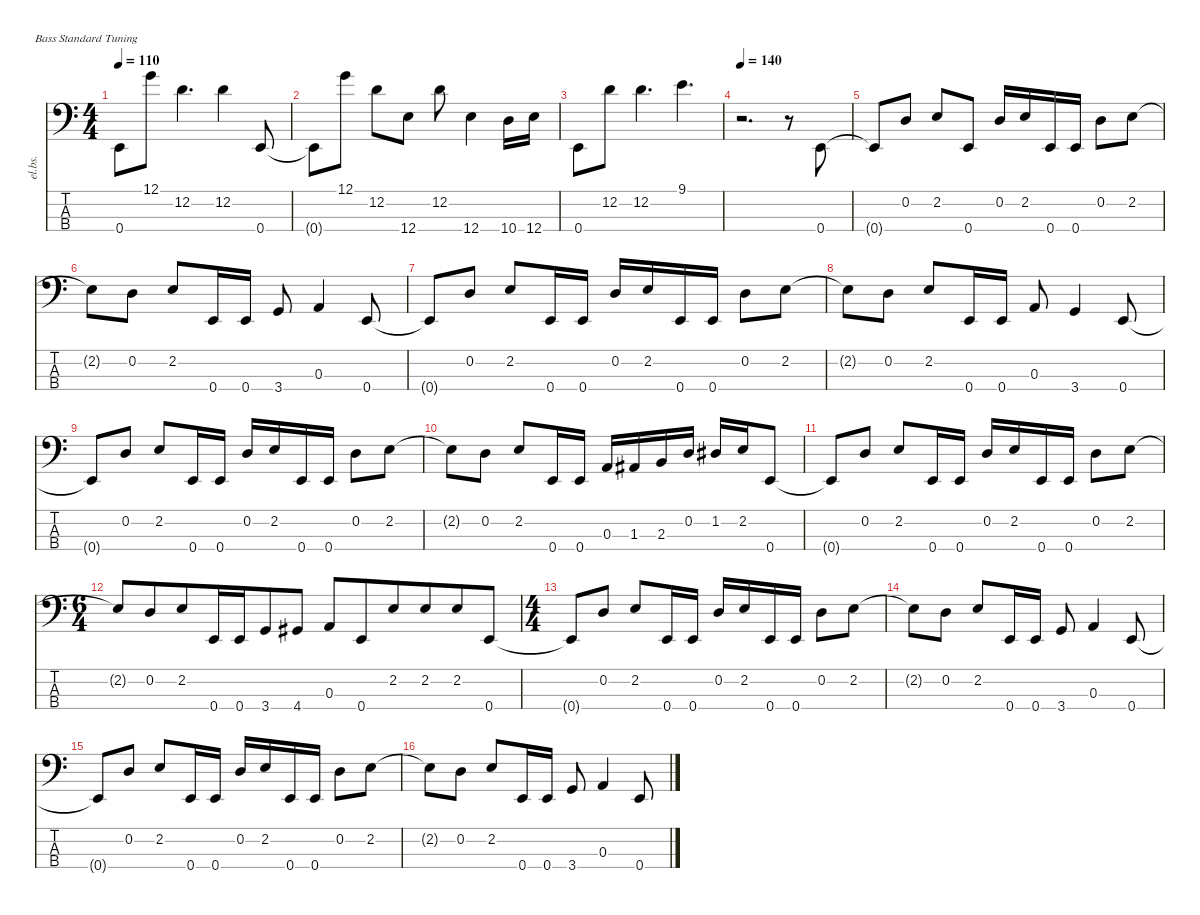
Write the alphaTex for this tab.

\defaultSystemsLayout 4
\hideDynamics
\bracketExtendMode nobrackets
\otherSystemsTrackNameOrientation horizontal
\track ("Bass" "el.bs.") {instrument electricbassfinger}
\staff {score tabs}
\tuning (G2 D2 A1 E1)
\ts (4 4)
\tempo 110
\clef f4
\ks c
0.4.8{dy f beam Down} 12.1.8{dy mp beam Down} 12.2.4{d beam Down} 12.2.4{beam Down} 0.4.8{dy f beam Up} |
0.4{t}.8{beam Down} 12.1.8{dy mp beam Down} 12.2.8{beam Down} 12.4.8{beam Down} 12.2.8{beam Down} 12.4.4{beam Down} 10.4.16{dy f beam Down} 12.4.16{beam Down} |
0.4.8{beam Down} 12.2.8{dy mp beam Down} 12.2.4{d beam Down} 9.1.4{d beam Down} |
\tempo 140
r.2{d beam Down} r.8{beam Down} 0.4.8{dy f beam Up} |
0.4{t}.8{beam Up} 0.2.8{beam Up} 2.2.8{beam Up} 0.4.8{beam Up} 0.2.16{beam Up} 2.2.16{beam Up} 0.4.16{beam Up} 0.4.16{beam Up} 0.2.8{beam Down} 2.2.8{beam Down} |
2.2{t}.8{beam Down} 0.2.8{beam Down} 2.2.8{beam Up} 0.4.16{beam Up} 0.4.16{beam Up} 3.4.8{beam Up} 0.3.4{beam Up} 0.4.8{beam Up} |
0.4{t}.8{beam Up} 0.2.8{beam Up} 2.2.8{beam Up} 0.4.16{beam Up} 0.4.16{beam Up} 0.2.16{beam Up} 2.2.16{beam Up} 0.4.16{beam Up} 0.4.16{beam Up} 0.2.8{beam Down} 2.2.8{beam Down} |
2.2{t}.8{beam Down} 0.2.8{beam Down} 2.2.8{beam Up} 0.4.16{beam Up} 0.4.16{beam Up} 0.3.8{beam Up} 3.4.4{beam Up} 0.4.8{beam Up} |
0.4{t}.8{beam Up} 0.2.8{beam Up} 2.2.8{beam Up} 0.4.16{beam Up} 0.4.16{beam Up} 0.2.16{beam Up} 2.2.16{beam Up} 0.4.16{beam Up} 0.4.16{beam Up} 0.2.8{beam Down} 2.2.8{beam Down} |
2.2{t}.8{beam Down} 0.2.8{beam Down} 2.2.8{beam Up} 0.4.16{beam Up} 0.4.16{beam Up} 0.3.16{beam Up} 1.3{acc #}.16{beam Up} 2.3.16{beam Up} 0.2.16{beam Up} 1.2{acc #}.16{beam Up} 2.2.16{beam Up} 0.4.8{beam Up} |
0.4{t}.8{beam Up} 0.2.8{beam Up} 2.2.8{beam Up} 0.4.16{beam Up} 0.4.16{beam Up} 0.2.16{beam Up} 2.2.16{beam Up} 0.4.16{beam Up} 0.4.16{beam Up} 0.2.8{beam Down} 2.2.8{beam Down} |
\ts (6 4)
\beaming (8 6 6)
2.2{t}.8{beam Up} 0.2.8{beam Up} 2.2.8{beam Up} 0.4.16{beam Up} 0.4.16{beam Up} 3.4.8{beam Up} 4.4{acc #}.8{beam Up} 0.3.8{beam Up} 0.4.8{beam Up} 2.2.8{beam Up} 2.2.8{beam Up} 2.2.8{beam Up} 0.4.8{beam Up} |
\ts (4 4)
\beaming (8 2 2 2 2)
0.4{t}.8{beam Up} 0.2.8{beam Up} 2.2.8{beam Up} 0.4.16{beam Up} 0.4.16{beam Up} 0.2.16{beam Up} 2.2.16{beam Up} 0.4.16{beam Up} 0.4.16{beam Up} 0.2.8{beam Down} 2.2.8{beam Down} |
2.2{t}.8{beam Down} 0.2.8{beam Down} 2.2.8{beam Up} 0.4.16{beam Up} 0.4.16{beam Up} 3.4.8{beam Up} 0.3.4{beam Up} 0.4.8{beam Up} |
0.4{t}.8{beam Up} 0.2.8{beam Up} 2.2.8{beam Up} 0.4.16{beam Up} 0.4.16{beam Up} 0.2.16{beam Up} 2.2.16{beam Up} 0.4.16{beam Up} 0.4.16{beam Up} 0.2.8{beam Down} 2.2.8{beam Down} |
2.2{t}.8{beam Down} 0.2.8{beam Down} 2.2.8{beam Up} 0.4.16{beam Up} 0.4.16{beam Up} 3.4.8{beam Up} 0.3.4{beam Up} 0.4.8{beam Up}
